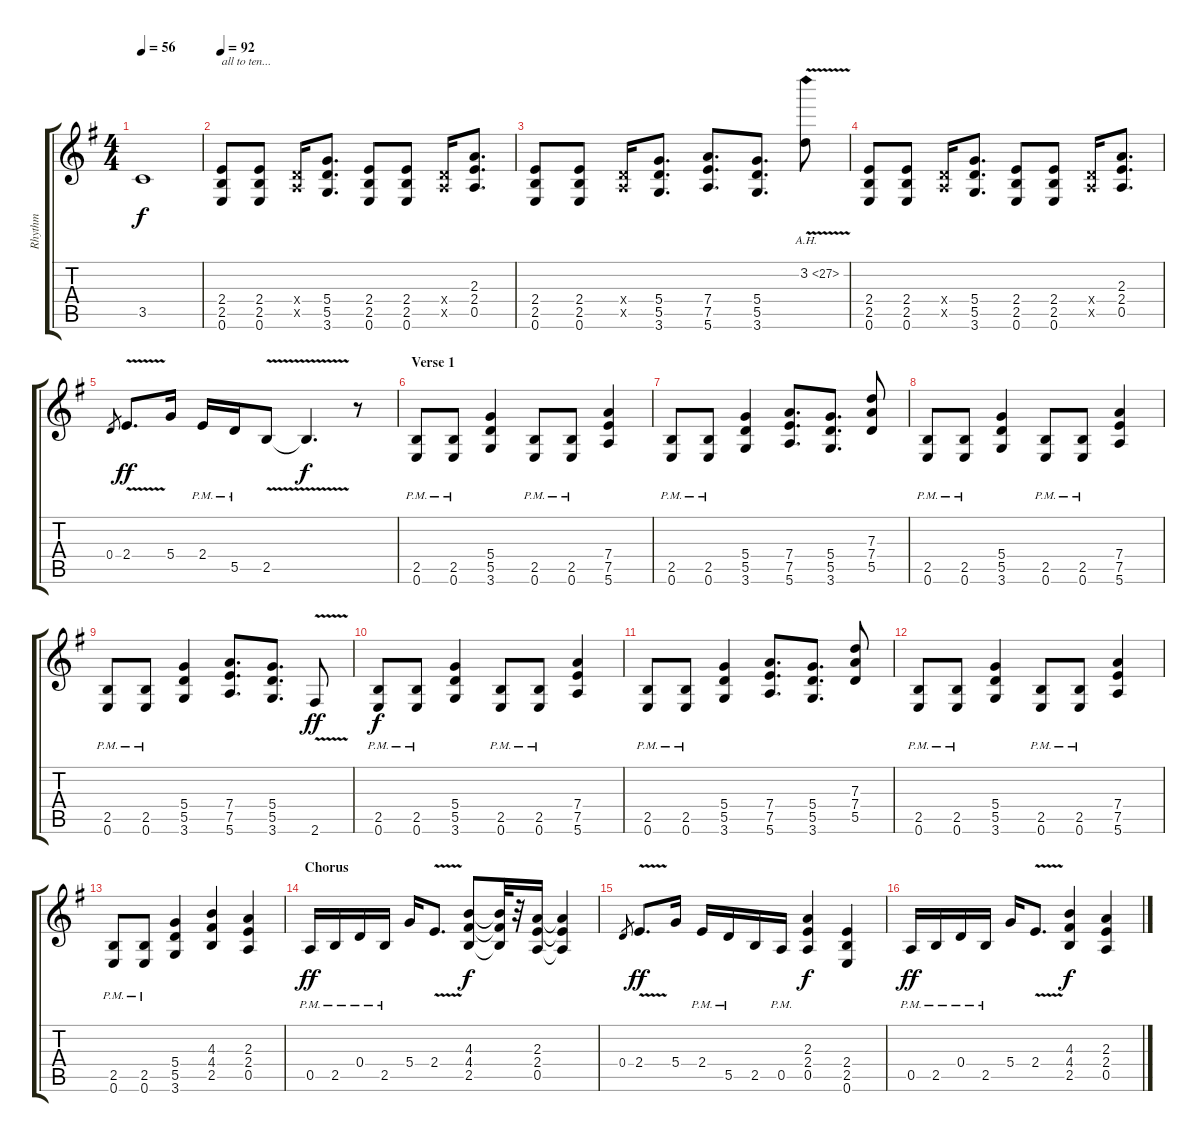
\track ("Rhythm" "Rhythm") {instrument overdrivenguitar}
\staff {score tabs}
\tuning (E4 B3 G3 D3 A2 E2) {hide}
\ts (4 4)
\tempo 56
\clef g2
\ks eminor
3.5.1{dy f} |
\tempo 92
(2.4 2.5 0.6).8{txt "all to ten..." instrument overdrivenguitar} (2.4 2.5 0.6).8 (0.4{x} 0.5{x}).16 (5.4 5.5 3.6).8{d} (2.4 2.5 0.6).8 (2.4 2.5 0.6).8 (0.4{x} 0.5{x}).16 (2.3 2.4 0.5).8{d} |
(2.4 2.5 0.6).8 (2.4 2.5 0.6).8 (0.4{x} 0.5{x}).16 (5.4 5.5 3.6).8{d} (7.4 7.5 5.6).8{d} (5.4 5.5 3.6).8{d} 3.2{ah 24 v}.8 |
(2.4 2.5 0.6).8 (2.4 2.5 0.6).8 (0.4{x} 0.5{x}).16 (5.4 5.5 3.6).8{d} (2.4 2.5 0.6).8 (2.4 2.5 0.6).8 (0.4{x} 0.5{x}).16 (2.3 2.4 0.5).8{d} |
0.4.8{gr} 2.4{v}.8{d dy ff} 5.4.16 2.4{pm}.16 5.5{pm}.16 2.5{v}.8 2.5{t}.4{d dy f} r.8 |
\section ("" "Verse 1")
(2.5{pm} 0.6{pm}).8 (2.5{pm} 0.6{pm}).8 (5.4 5.5 3.6).4 (2.5{pm} 0.6{pm}).8 (2.5{pm} 0.6{pm}).8 (7.4 7.5 5.6).4 |
(2.5{pm} 0.6{pm}).8 (2.5{pm} 0.6{pm}).8 (5.4 5.5 3.6).4 (7.4 7.5 5.6).8{d} (5.4 5.5 3.6).8{d} (7.3 7.4 5.5).8 |
(2.5{pm} 0.6{pm}).8 (2.5{pm} 0.6{pm}).8 (5.4 5.5 3.6).4 (2.5{pm} 0.6{pm}).8 (2.5{pm} 0.6{pm}).8 (7.4 7.5 5.6).4 |
(2.5{pm} 0.6{pm}).8 (2.5{pm} 0.6{pm}).8 (5.4 5.5 3.6).4 (7.4 7.5 5.6).8{d} (5.4 5.5 3.6).8{d} 2.6{v}.8{dy ff} |
(2.5{pm} 0.6{pm}).8{dy f} (2.5{pm} 0.6{pm}).8 (5.4 5.5 3.6).4 (2.5{pm} 0.6{pm}).8 (2.5{pm} 0.6{pm}).8 (7.4 7.5 5.6).4 |
(2.5{pm} 0.6{pm}).8 (2.5{pm} 0.6{pm}).8 (5.4 5.5 3.6).4 (7.4 7.5 5.6).8{d} (5.4 5.5 3.6).8{d} (7.3 7.4 5.5).8 |
(2.5{pm} 0.6{pm}).8 (2.5{pm} 0.6{pm}).8 (5.4 5.5 3.6).4 (2.5{pm} 0.6{pm}).8 (2.5{pm} 0.6{pm}).8 (7.4 7.5 5.6).4 |
(2.5{pm} 0.6{pm}).8 (2.5{pm} 0.6{pm}).8 (5.4 5.5 3.6).4 (4.3 4.4 2.5).4 (2.3 2.4 0.5).4 |
\section ("" "Chorus")
0.5{pm}.16{dy ff} 2.5{pm}.16 0.4{pm}.16 2.5{pm}.16 5.4.16 2.4{v}.8{d} (4.3 4.4 2.5).8{dy f} (4.3{t} 4.4{t} 2.5{t}).32 r.32 (2.3 2.4 0.5).16 (2.3{t} 2.4{t} 0.5{t}).4 |
0.4.8{gr} 2.4{v}.8{d dy ff} 5.4.16 2.4{pm}.16 5.5{pm}.16 2.5.16 0.5{pm}.16 (2.3 2.4 0.5).4{dy f} (2.4 2.5 0.6).4 |
0.5{pm}.16{dy ff} 2.5{pm}.16 0.4{pm}.16 2.5{pm}.16 5.4.16 2.4{v}.8{d} (4.3 4.4 2.5).4{dy f} (2.3 2.4 0.5).4
